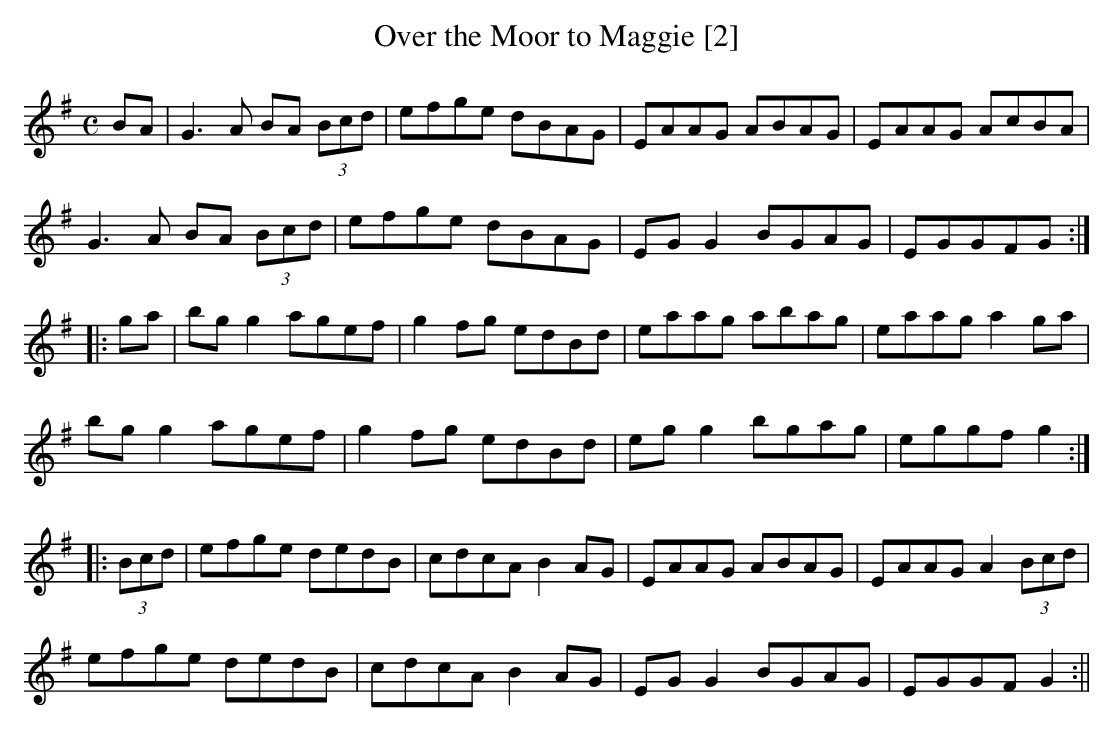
X:1
T:Over the Moor to Maggie [2]
M:C
L:1/8
K:G
BA|G3 A BA (3Bcd|efge dBAG|EAAG ABAG|EAAG AcBA|
G3A BA (3Bcd|efge dBAG|EG G2 BGAG|EGGFG:|
|:ga|bg g2 agef|g2 fg edBd|eaag abag|eaag a2 ga|
bg g2 agef|g2 fg edBd|eg g2 bgag|eggf g2:|
|:(3Bcd|efge dedB|cdcA B2 AG|EAAG ABAG|EAAG A2 (3Bcd|
efge dedB|cdcA B2 AG|EG G2 BGAG|EGGF G2:||
